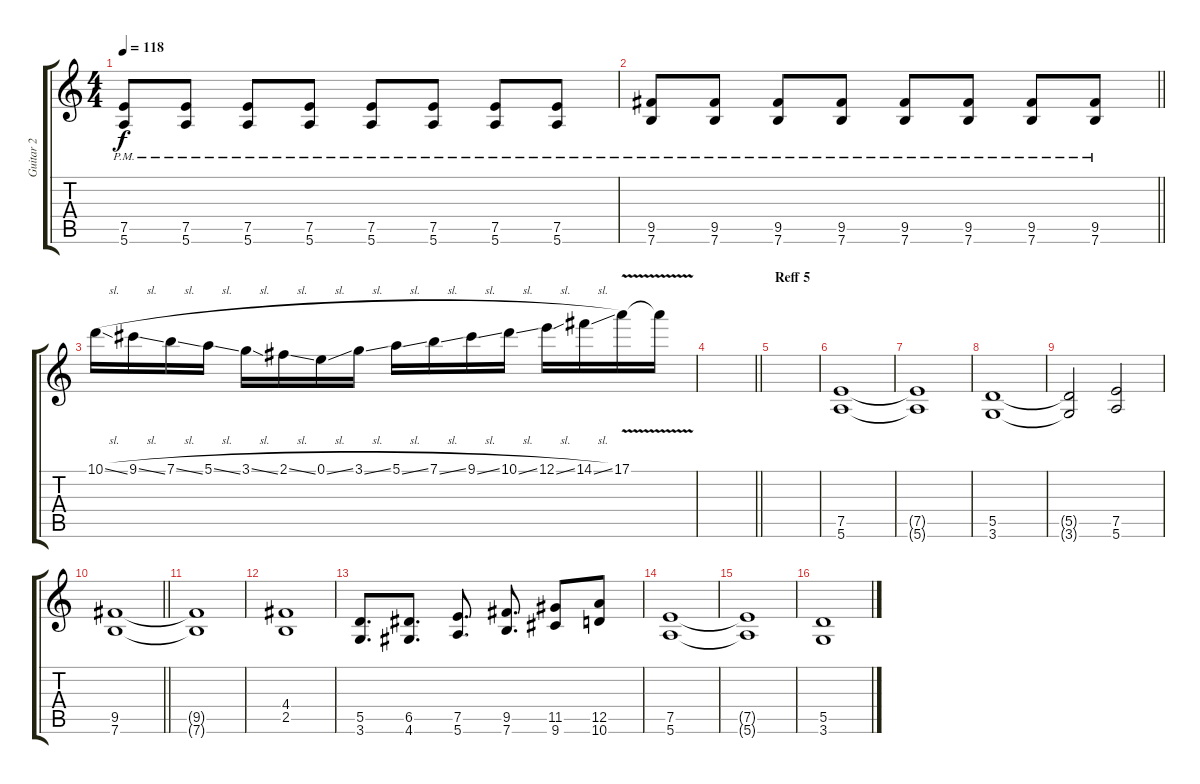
\track ("Guitar 2" "Guitar 2") {instrument acousticguitarsteel}
\staff {score tabs}
\tuning (E4 B3 G3 D3 A2 E2) {hide}
\ts (4 4)
\tempo 118
\clef g2
\ks c
(7.5 5.6{pm}).8{dy f volume 5} (7.5 5.6{pm}).8{volume 5} (7.5 5.6{pm}).8{volume 5} (7.5 5.6{pm}).8{volume 5} (7.5 5.6{pm}).8{volume 5} (7.5 5.6{pm}).8{volume 5} (7.5 5.6{pm}).8{volume 5} (7.5 5.6{pm}).8{volume 5} |
\barLineRight lightlight
(9.5 7.6{pm}).8 (9.5 7.6{pm}).8 (9.5 7.6{pm}).8 (9.5 7.6{pm}).8 (9.5 7.6{pm}).8 (9.5 7.6{pm}).8 (9.5 7.6{pm}).8 (9.5 7.6{pm}).8 |
10.1{sl}.16{volume 16 balance 0 instrument overdrivenguitar} 9.1{sl}.16 7.1{sl}.16 5.1{sl}.16 3.1{sl}.16 2.1{sl}.16 0.1{sl}.16 3.1{sl}.16 5.1{sl}.16 7.1{sl}.16 9.1{sl}.16 10.1{sl}.16 12.1{sl}.16 14.1{sl}.16 17.1{v}.16 17.1{t}.16 |
\barLineRight lightlight
|
\section ("" "Reff 5")
|
(7.5 5.6).1{volume 11 balance 11 instrument overdrivenguitar} |
(7.5{t} 5.6{t}).1 |
(5.5 3.6).1 |
(5.5{t} 3.6{t}).2 (7.5 5.6).2 |
\barLineRight lightlight
(9.5 7.6).1 |
(9.5{t} 7.6{t}).1 |
(4.4 2.5).1 |
(5.5 3.6).8{d} (6.5 4.6).8{d} (7.5 5.6).8{d} (9.5 7.6).8{d} (11.5 9.6).8 (12.5 10.6).8 |
(7.5 5.6).1 |
(7.5{t} 5.6{t}).1 |
(5.5 3.6).1
